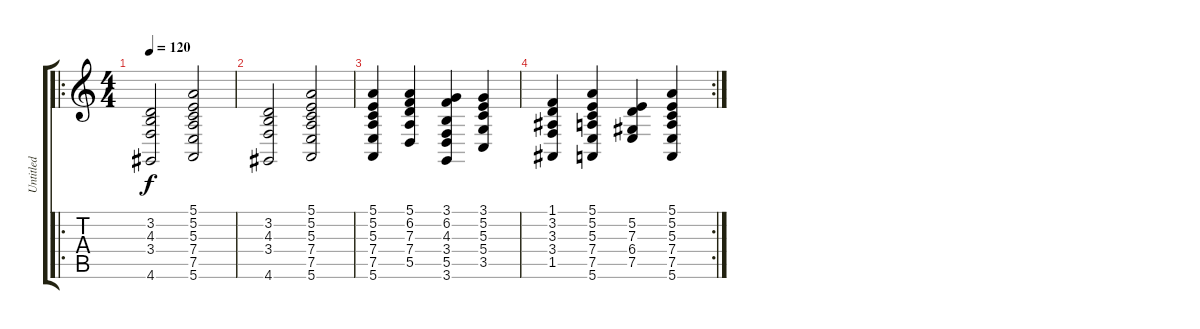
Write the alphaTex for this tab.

\track ("Untitled" "Untitled") {instrument pad1newage}
\staff {score tabs}
\tuning (E4 B3 G3 D3 A2 E2) {hide}
\ro
\ts (4 4)
\tempo 120
\clef g2
\ks c
(3.2 4.3 3.4 4.6).2{dy f instrument pad1newage} (5.1 5.2 5.3 7.4 7.5 5.6).2 |
(3.2 4.3 3.4 4.6).2 (5.1 5.2 5.3 7.4 7.5 5.6).2 |
(5.1 5.2 5.3 7.4 7.5 5.6).4 (5.1 6.2 7.3 7.4 5.5).4 (3.1 6.2 4.3 3.4 5.5 3.6).4 (3.1 5.2 5.3 5.4 3.5).4 |
\rc 2
(1.1 3.2 3.3 3.4 1.5).4 (5.1 5.2 5.3 7.4 7.5 5.6).4 (5.2 7.3 6.4 7.5).4 (5.1 5.2 5.3 7.4 7.5 5.6).4
